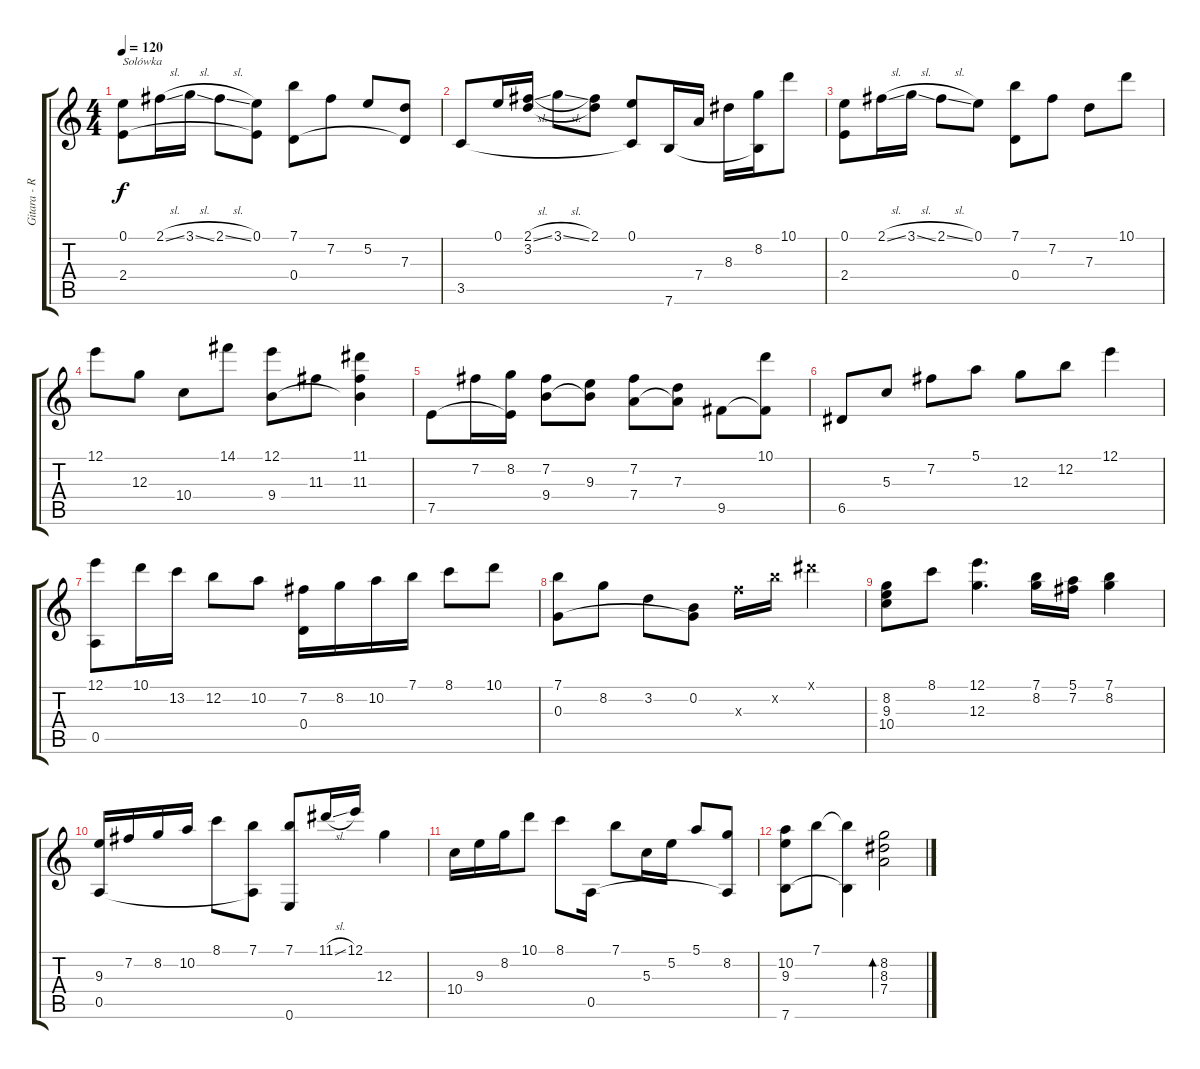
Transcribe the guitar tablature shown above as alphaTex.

\track ("Gitara - R. Żarowski" "Gitara - R") {instrument acousticguitarnylon}
\staff {score tabs}
\tuning (E4 B3 G3 D3 A2 E2) {hide}
\ts (4 4)
\tempo 120
\clef g2
\ks c
(0.1 2.4).8{txt "Solówka" dy f instrument acousticguitarnylon} 2.1{sl}.16 3.1{sl}.16 2.1{sl}.8 (0.1 2.4{t}).8 (7.1 0.4).8 7.2.8 5.2.8 (7.3 0.4{t}).8 |
3.5.8 0.1.16 (2.1{sl} 3.2).16 3.1{sl}.8 (2.1 3.2{t}).8 (0.1 3.5{t}).8 7.6.16 7.4.16 8.3.16 (8.2 7.6{t}).16 10.1.8 |
(0.1 2.4).8 2.1{sl}.16 3.1{sl}.16 2.1{sl}.8 0.1.8 (7.1 0.4).8 7.2.8 7.3.8 10.1.8 |
12.1.8 12.3.8 10.4.8 14.1.8 (12.1 9.4).8 11.3.8 (11.1 11.3 9.4{t}).4 |
7.5.8 7.2.16 (8.2 7.5{t}).16 (7.2 9.4).8 (9.3 9.4{t}).8 (7.2 7.4).8 (7.3 7.4{t}).8 9.5.8 (10.1 9.5{t}).8 |
6.5.8 5.3.8 7.2.8 5.1.8 12.3.8 12.2.8 12.1.4 |
(12.1 0.5).8 10.1.16 13.2.16 12.2.8 10.2.8 (7.2 0.4).16 8.2.16 10.2.16 7.1.16 8.1.8 10.1.8 |
(7.1 0.3).8 8.2.8 3.2.8 (0.2 0.3{t}).8 10.3{x}.16 12.2{x}.16 11.1{x}.4 |
(8.2 9.3 10.4).8 8.1.8 (12.1 12.3).4{d} (7.1 8.2).16 (5.1 7.2).16 (7.1 8.2).4 |
(9.3 0.5).16 7.2.16 8.2.16 10.2.16 8.1.8 (7.1 0.5{t}).8 (7.1 0.6).8 11.1{sl}.16 12.1.16 12.3.4 |
10.4.16 9.3.16 8.2.16 10.1.8 8.1.8 0.5.16 7.1.8 5.3.16 5.2.16 5.1.8 (8.2 0.5{t}).8 |
(10.2 9.3 7.6).8 7.1.8 (7.1{t} 7.6{t}).4 (8.2 8.3 7.4).2{bd 120}
